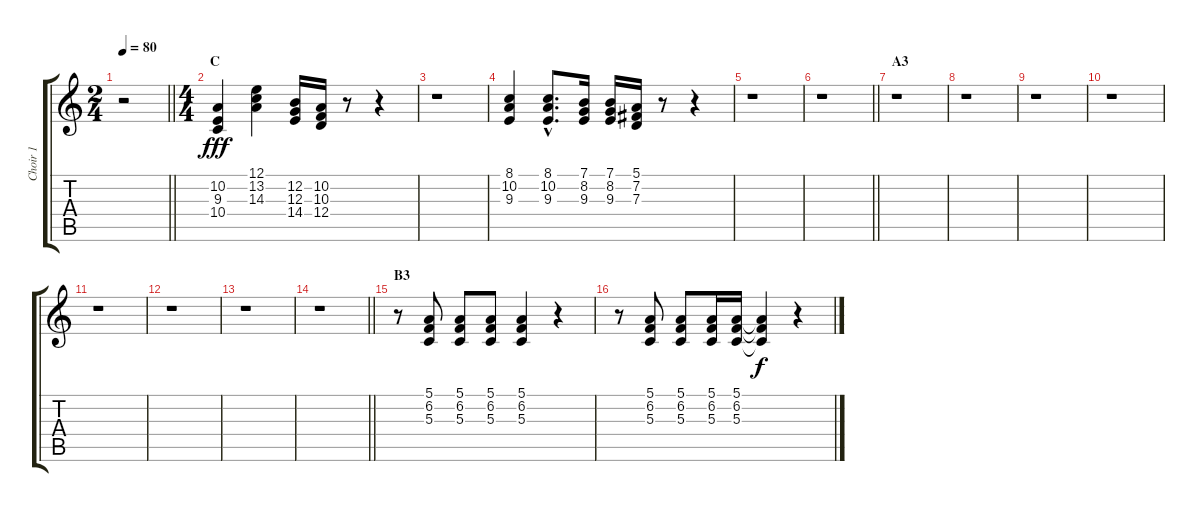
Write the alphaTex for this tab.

\track ("Choir 1" "Choir 1") {instrument choiraahs}
\staff {score tabs}
\tuning (E4 B3 G3 D3 A2 E2) {hide}
\ts (2 4)
\tempo 80
\clef g2
\barLineRight lightlight
\ks c
r.2{dy f} |
\ts (4 4)
\section ("" "C")
(10.2 9.3 10.4).4{dy fff} (12.1 13.2 14.3).4 (12.2 12.3 14.4).16 (10.2 10.3 12.4).16 r.8 r.4 |
r.1 |
(8.1 10.2 9.3).4 (8.1{hac} 10.2{hac} 9.3{hac}).8{d} (7.1 8.2 9.3).16 (7.1 8.2 9.3).16 (5.1 7.2 7.3).16 r.8 r.4 |
r.1 |
\barLineRight lightlight
r.1 |
\section ("" "A3")
r.1 |
r.1 |
r.1 |
r.1 |
r.1 |
r.1 |
r.1 |
\barLineRight lightlight
r.1 |
\section ("" "B3")
r.8 (5.1 6.2 5.3).8 (5.1 6.2 5.3).8 (5.1 6.2 5.3).8 (5.1 6.2 5.3).4 r.4 |
r.8 (5.1 6.2 5.3).8 (5.1 6.2 5.3).8 (5.1 6.2 5.3).16 (5.1 6.2 5.3).16 (5.1{t} 6.2{t} 5.3{t}).4{dy f} r.4
